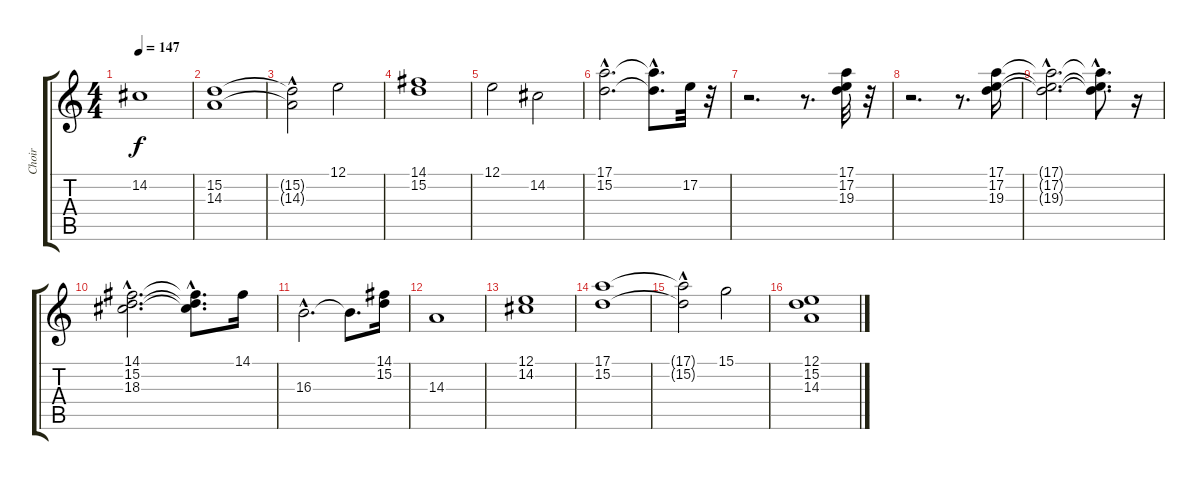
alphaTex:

\track ("Choir" "Choir") {instrument choiraahs}
\staff {score tabs}
\tuning (E4 B3 G3 D3 A2 E2) {hide}
\ts (4 4)
\tempo 147
\clef g2
\ks c
14.2.1{dy f} |
(15.2 14.3).1 |
(15.2{hac t} 14.3{hac t}).2 12.1.2 |
(14.1 15.2).1 |
12.1.2 14.2.2 |
(17.1{hac} 15.2{hac}).2{d} (17.1{hac t} 15.2{hac t}).8{d} 17.2.32 r.32 |
r.2{d} r.8{d} (17.1 17.2 19.3).32 r.32 |
r.2{d} r.8{d} (17.1 17.2 19.3).16 |
(17.1{hac t} 17.2{hac t} 19.3{hac t}).2{d} (17.1{hac t} 17.2{hac t} 19.3{hac t}).8{d} r.16 |
(14.1{hac} 15.2{hac} 18.3{hac}).2{d} (14.1{hac t} 15.2{hac t} 18.3{t}).8{d} 14.1.16 |
16.3{hac}.2{d} 16.3{t}.8{d} (14.1 15.2).16 |
14.3.1 |
(12.1 14.2).1 |
(17.1 15.2).1 |
(17.1{hac t} 15.2{hac t}).2 15.1.2 |
(12.1 15.2 14.3).1
